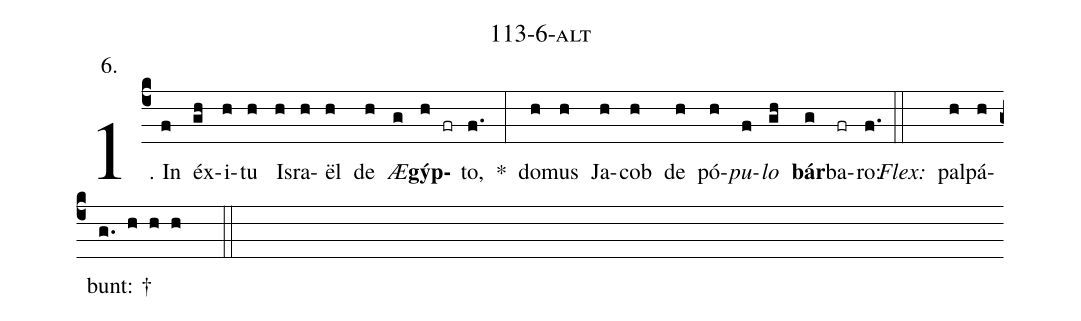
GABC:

name: 113-6-alt;
annotation: 6.;
%%
(c4)1. In(f) éx(gh)i(h)tu(h) Is(h)ra(h)ël(h) de(h) <i>Æ</i>(g)<b>gýp</b>(h fr)to,(f.) *(:) do(h)mus(h) Ja(h)cob(h) de(h) pó(h)<i>pu</i>(f)<i>lo</i>(gh) <b>bár</b>(g)ba(fr)ro:(f.) (::)
<i>Flex:</i>()  pal(h)pá(h)bunt: †(g. h h h  ::)
